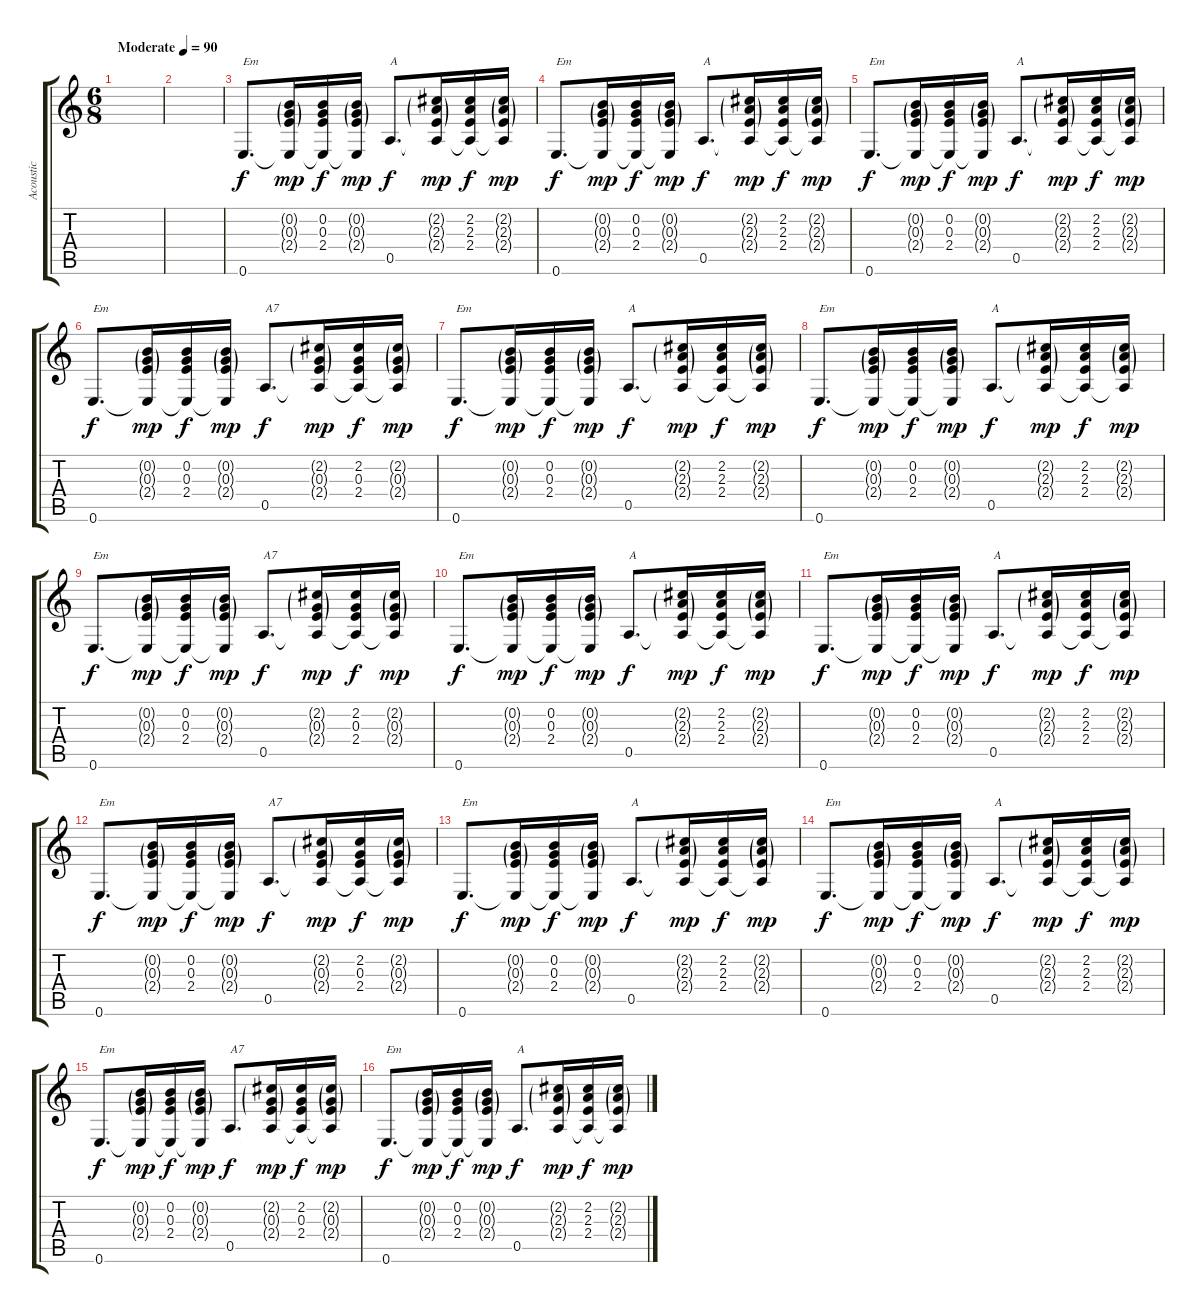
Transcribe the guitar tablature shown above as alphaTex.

\track ("Acoustic" "Acoustic") {instrument acousticguitarsteel}
\staff {score tabs}
\tuning (E4 B3 G3 D3 A2 E2) {hide}
\ts (6 8)
\tempo (90 "Moderate")
\clef g2
\ks c
|
|
0.6.8{d txt "Em"} (0.2{g} 0.3{g} 2.4{g} 0.6{t}).16{dy mp} (0.2 0.3 2.4 0.6{t}).16{dy f} (0.2{g} 0.3{g} 2.4{g} 0.6{t}).16{dy mp} 0.5.8{d txt "A" dy f} (2.2{g} 2.3{g} 2.4{g} 0.5{t}).16{dy mp} (2.2 2.3 2.4 0.5{t}).16{dy f} (2.2{g} 2.3{g} 2.4{g} 0.5{t}).16{dy mp} |
0.6.8{d txt "Em" dy f} (0.2{g} 0.3{g} 2.4{g} 0.6{t}).16{dy mp} (0.2 0.3 2.4 0.6{t}).16{dy f} (0.2{g} 0.3{g} 2.4{g} 0.6{t}).16{dy mp} 0.5.8{d txt "A" dy f} (2.2{g} 2.3{g} 2.4{g} 0.5{t}).16{dy mp} (2.2 2.3 2.4 0.5{t}).16{dy f} (2.2{g} 2.3{g} 2.4{g} 0.5{t}).16{dy mp} |
0.6.8{d txt "Em" dy f} (0.2{g} 0.3{g} 2.4{g} 0.6{t}).16{dy mp} (0.2 0.3 2.4 0.6{t}).16{dy f} (0.2{g} 0.3{g} 2.4{g} 0.6{t}).16{dy mp} 0.5.8{d txt "A" dy f} (2.2{g} 2.3{g} 2.4{g} 0.5{t}).16{dy mp} (2.2 2.3 2.4 0.5{t}).16{dy f} (2.2{g} 2.3{g} 2.4{g} 0.5{t}).16{dy mp} |
0.6.8{d txt "Em" dy f} (0.2{g} 0.3{g} 2.4{g} 0.6{t}).16{dy mp} (0.2 0.3 2.4 0.6{t}).16{dy f} (0.2{g} 0.3{g} 2.4{g} 0.6{t}).16{dy mp} 0.5.8{d txt "A7" dy f} (2.2{g} 0.3{g} 2.4{g} 0.5{t}).16{dy mp} (2.2 0.3 2.4 0.5{t}).16{dy f} (2.2{g} 0.3{g} 2.4{g} 0.5{t}).16{dy mp} |
0.6.8{d txt "Em" dy f} (0.2{g} 0.3{g} 2.4{g} 0.6{t}).16{dy mp} (0.2 0.3 2.4 0.6{t}).16{dy f} (0.2{g} 0.3{g} 2.4{g} 0.6{t}).16{dy mp} 0.5.8{d txt "A" dy f} (2.2{g} 2.3{g} 2.4{g} 0.5{t}).16{dy mp} (2.2 2.3 2.4 0.5{t}).16{dy f} (2.2{g} 2.3{g} 2.4{g} 0.5{t}).16{dy mp} |
0.6.8{d txt "Em" dy f} (0.2{g} 0.3{g} 2.4{g} 0.6{t}).16{dy mp} (0.2 0.3 2.4 0.6{t}).16{dy f} (0.2{g} 0.3{g} 2.4{g} 0.6{t}).16{dy mp} 0.5.8{d txt "A" dy f} (2.2{g} 2.3{g} 2.4{g} 0.5{t}).16{dy mp} (2.2 2.3 2.4 0.5{t}).16{dy f} (2.2{g} 2.3{g} 2.4{g} 0.5{t}).16{dy mp} |
0.6.8{d txt "Em" dy f} (0.2{g} 0.3{g} 2.4{g} 0.6{t}).16{dy mp} (0.2 0.3 2.4 0.6{t}).16{dy f} (0.2{g} 0.3{g} 2.4{g} 0.6{t}).16{dy mp} 0.5.8{d txt "A7" dy f} (2.2{g} 0.3{g} 2.4{g} 0.5{t}).16{dy mp} (2.2 0.3 2.4 0.5{t}).16{dy f} (2.2{g} 0.3{g} 2.4{g} 0.5{t}).16{dy mp} |
0.6.8{d txt "Em" dy f} (0.2{g} 0.3{g} 2.4{g} 0.6{t}).16{dy mp} (0.2 0.3 2.4 0.6{t}).16{dy f} (0.2{g} 0.3{g} 2.4{g} 0.6{t}).16{dy mp} 0.5.8{d txt "A" dy f} (2.2{g} 2.3{g} 2.4{g} 0.5{t}).16{dy mp} (2.2 2.3 2.4 0.5{t}).16{dy f} (2.2{g} 2.3{g} 2.4{g} 0.5{t}).16{dy mp} |
0.6.8{d txt "Em" dy f} (0.2{g} 0.3{g} 2.4{g} 0.6{t}).16{dy mp} (0.2 0.3 2.4 0.6{t}).16{dy f} (0.2{g} 0.3{g} 2.4{g} 0.6{t}).16{dy mp} 0.5.8{d txt "A" dy f} (2.2{g} 2.3{g} 2.4{g} 0.5{t}).16{dy mp} (2.2 2.3 2.4 0.5{t}).16{dy f} (2.2{g} 2.3{g} 2.4{g} 0.5{t}).16{dy mp} |
0.6.8{d txt "Em" dy f} (0.2{g} 0.3{g} 2.4{g} 0.6{t}).16{dy mp} (0.2 0.3 2.4 0.6{t}).16{dy f} (0.2{g} 0.3{g} 2.4{g} 0.6{t}).16{dy mp} 0.5.8{d txt "A7" dy f} (2.2{g} 0.3{g} 2.4{g} 0.5{t}).16{dy mp} (2.2 0.3 2.4 0.5{t}).16{dy f} (2.2{g} 0.3{g} 2.4{g} 0.5{t}).16{dy mp} |
0.6.8{d txt "Em" dy f} (0.2{g} 0.3{g} 2.4{g} 0.6{t}).16{dy mp} (0.2 0.3 2.4 0.6{t}).16{dy f} (0.2{g} 0.3{g} 2.4{g} 0.6{t}).16{dy mp} 0.5.8{d txt "A" dy f} (2.2{g} 2.3{g} 2.4{g} 0.5{t}).16{dy mp} (2.2 2.3 2.4 0.5{t}).16{dy f} (2.2{g} 2.3{g} 2.4{g} 0.5{t}).16{dy mp} |
0.6.8{d txt "Em" dy f} (0.2{g} 0.3{g} 2.4{g} 0.6{t}).16{dy mp} (0.2 0.3 2.4 0.6{t}).16{dy f} (0.2{g} 0.3{g} 2.4{g} 0.6{t}).16{dy mp} 0.5.8{d txt "A" dy f} (2.2{g} 2.3{g} 2.4{g} 0.5{t}).16{dy mp} (2.2 2.3 2.4 0.5{t}).16{dy f} (2.2{g} 2.3{g} 2.4{g} 0.5{t}).16{dy mp} |
0.6.8{d txt "Em" dy f} (0.2{g} 0.3{g} 2.4{g} 0.6{t}).16{dy mp} (0.2 0.3 2.4 0.6{t}).16{dy f} (0.2{g} 0.3{g} 2.4{g} 0.6{t}).16{dy mp} 0.5.8{d txt "A7" dy f} (2.2{g} 0.3{g} 2.4{g} 0.5{t}).16{dy mp} (2.2 0.3 2.4 0.5{t}).16{dy f} (2.2{g} 0.3{g} 2.4{g} 0.5{t}).16{dy mp} |
0.6.8{d txt "Em" dy f} (0.2{g} 0.3{g} 2.4{g} 0.6{t}).16{dy mp} (0.2 0.3 2.4 0.6{t}).16{dy f} (0.2{g} 0.3{g} 2.4{g} 0.6{t}).16{dy mp} 0.5.8{d txt "A" dy f} (2.2{g} 2.3{g} 2.4{g} 0.5{t}).16{dy mp} (2.2 2.3 2.4 0.5{t}).16{dy f} (2.2{g} 2.3{g} 2.4{g} 0.5{t}).16{dy mp}
